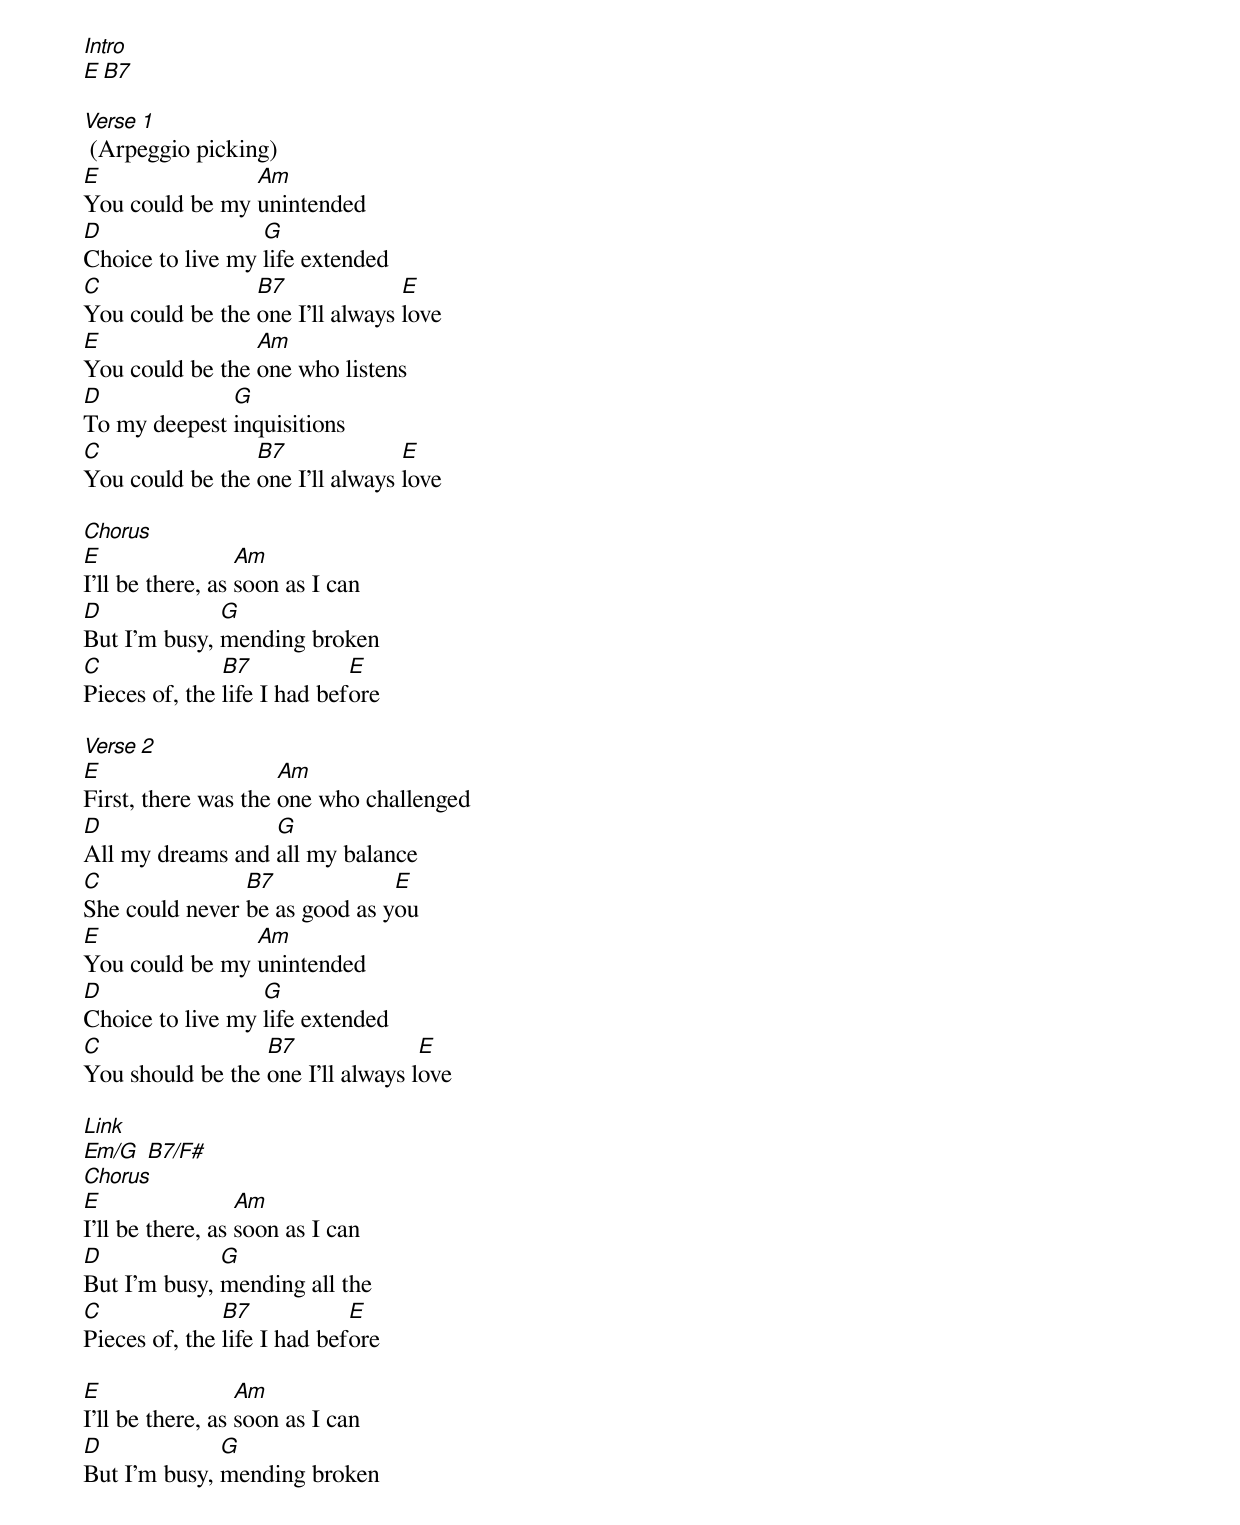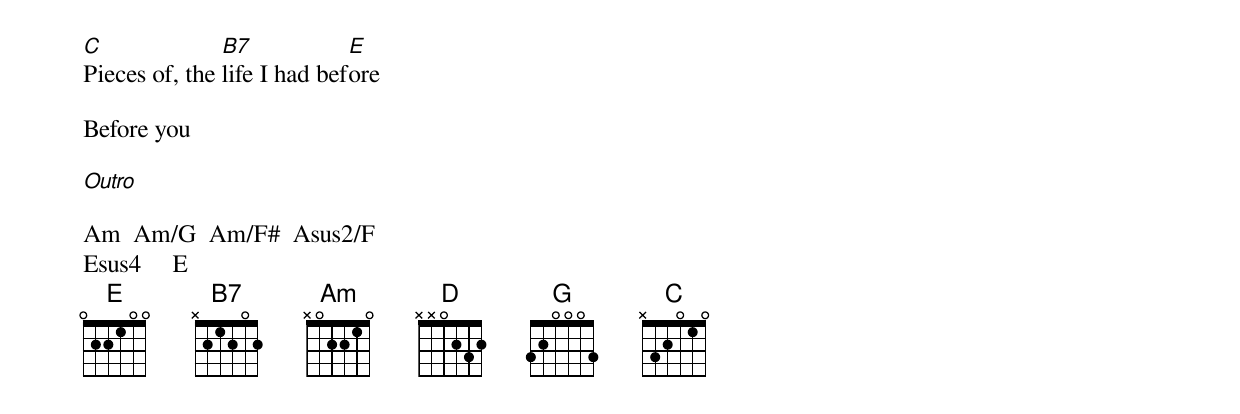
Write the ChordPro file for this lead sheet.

[Intro]
[E][B7]

[Verse 1] (Arpeggio picking)
[E]You could be my [Am]unintended
[D]Choice to live my [G]life extended
[C]You could be the [B7]one I'll always [E]love
[E]You could be the [Am]one who listens
[D]To my deepest [G]inquisitions
[C]You could be the [B7]one I'll always [E]love

[Chorus]
[E]I'll be there, as [Am]soon as I can
[D]But I'm busy, [G]mending broken
[C]Pieces of, the [B7]life I had bef[E]ore

[Verse 2]
[E]First, there was the [Am]one who challenged
[D]All my dreams and [G]all my balance
[C]She could never [B7]be as good as y[E]ou
[E]You could be my [Am]unintended
[D]Choice to live my [G]life extended
[C]You should be the [B7]one I'll always l[E]ove

[Link]
[Em/G] [B7/F#]
[Chorus]
[E]I'll be there, as [Am]soon as I can
[D]But I'm busy, [G]mending all the
[C]Pieces of, the [B7]life I had bef[E]ore

[E]I'll be there, as [Am]soon as I can
[D]But I'm busy, [G]mending broken
[C]Pieces of, the [B7]life I had bef[E]ore

Before you

[Outro]

Am  Am/G  Am/F#  Asus2/F
Esus4     E
